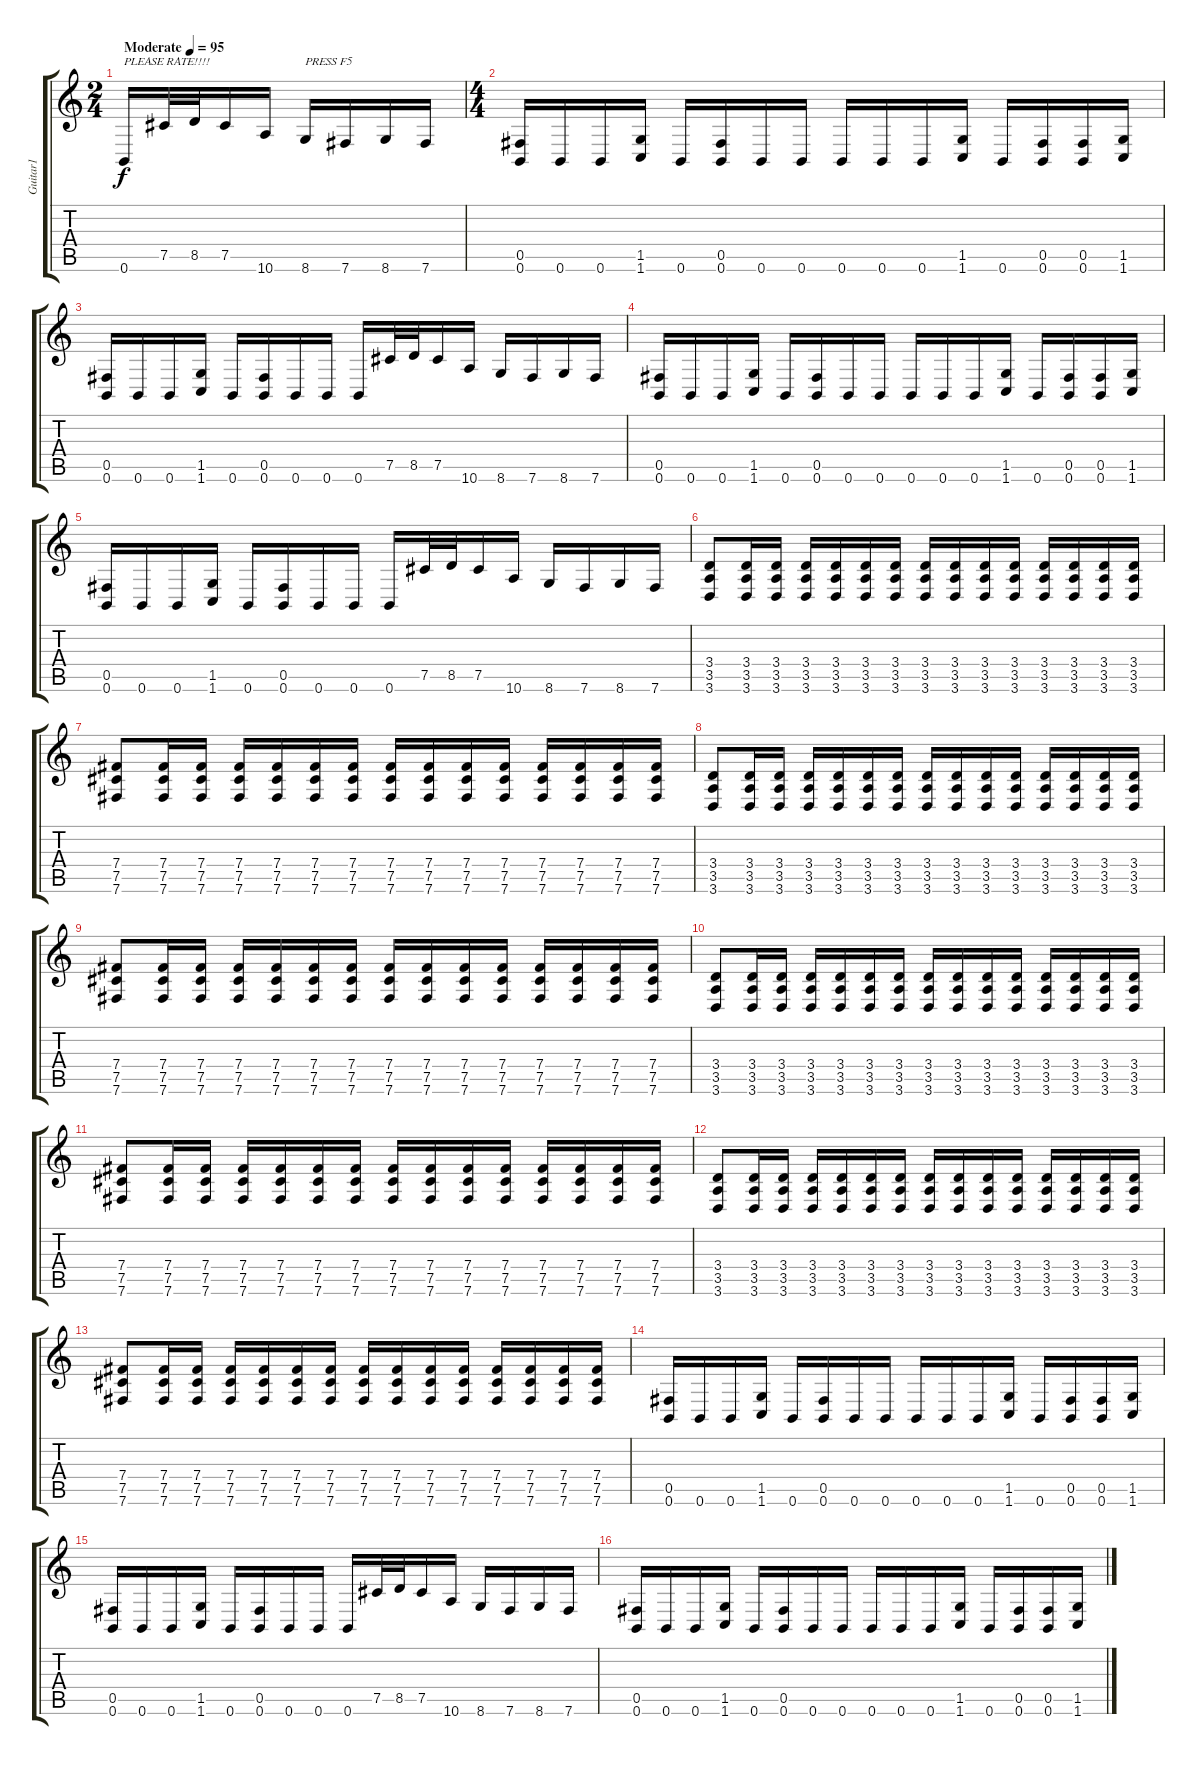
\track ("Guitar1" "Guitar1") {instrument distortionguitar}
\staff {score tabs}
\tuning (Db4 Ab3 E3 B2 Gb2 B1) {hide}
\ts (2 4)
\tempo (95 "Moderate")
\clef g2
\ks c
0.6.16{txt "PLEASE RATE!!!!" dy f instrument distortionguitar} 7.5.32 8.5.32 7.5.16 10.6.16 8.6.16{txt "PRESS F5"} 7.6.16 8.6.16 7.6.16 |
\ts (4 4)
(0.5 0.6).16 0.6.16 0.6.16 (1.5 1.6).16 0.6.16 (0.5 0.6).16 0.6.16 0.6.16 0.6.16 0.6.16 0.6.16 (1.5 1.6).16 0.6.16 (0.5 0.6).16 (0.5 0.6).16 (1.5 1.6).16 |
(0.5 0.6).16 0.6.16 0.6.16 (1.5 1.6).16 0.6.16 (0.5 0.6).16 0.6.16 0.6.16 0.6.16 7.5.32 8.5.32 7.5.16 10.6.16 8.6.16 7.6.16 8.6.16 7.6.16 |
(0.5 0.6).16 0.6.16 0.6.16 (1.5 1.6).16 0.6.16 (0.5 0.6).16 0.6.16 0.6.16 0.6.16 0.6.16 0.6.16 (1.5 1.6).16 0.6.16 (0.5 0.6).16 (0.5 0.6).16 (1.5 1.6).16 |
(0.5 0.6).16 0.6.16 0.6.16 (1.5 1.6).16 0.6.16 (0.5 0.6).16 0.6.16 0.6.16 0.6.16 7.5.32 8.5.32 7.5.16 10.6.16 8.6.16 7.6.16 8.6.16 7.6.16 |
(3.4 3.5 3.6).8 (3.4 3.5 3.6).16 (3.4 3.5 3.6).16 (3.4 3.5 3.6).16 (3.4 3.5 3.6).16 (3.4 3.5 3.6).16 (3.4 3.5 3.6).16 (3.4 3.5 3.6).16 (3.4 3.5 3.6).16 (3.4 3.5 3.6).16 (3.4 3.5 3.6).16 (3.4 3.5 3.6).16 (3.4 3.5 3.6).16 (3.4 3.5 3.6).16 (3.4 3.5 3.6).16 |
(7.4 7.5 7.6).8 (7.4 7.5 7.6).16 (7.4 7.5 7.6).16 (7.4 7.5 7.6).16 (7.4 7.5 7.6).16 (7.4 7.5 7.6).16 (7.4 7.5 7.6).16 (7.4 7.5 7.6).16 (7.4 7.5 7.6).16 (7.4 7.5 7.6).16 (7.4 7.5 7.6).16 (7.4 7.5 7.6).16 (7.4 7.5 7.6).16 (7.4 7.5 7.6).16 (7.4 7.5 7.6).16 |
(3.4 3.5 3.6).8 (3.4 3.5 3.6).16 (3.4 3.5 3.6).16 (3.4 3.5 3.6).16 (3.4 3.5 3.6).16 (3.4 3.5 3.6).16 (3.4 3.5 3.6).16 (3.4 3.5 3.6).16 (3.4 3.5 3.6).16 (3.4 3.5 3.6).16 (3.4 3.5 3.6).16 (3.4 3.5 3.6).16 (3.4 3.5 3.6).16 (3.4 3.5 3.6).16 (3.4 3.5 3.6).16 |
(7.4 7.5 7.6).8 (7.4 7.5 7.6).16 (7.4 7.5 7.6).16 (7.4 7.5 7.6).16 (7.4 7.5 7.6).16 (7.4 7.5 7.6).16 (7.4 7.5 7.6).16 (7.4 7.5 7.6).16 (7.4 7.5 7.6).16 (7.4 7.5 7.6).16 (7.4 7.5 7.6).16 (7.4 7.5 7.6).16 (7.4 7.5 7.6).16 (7.4 7.5 7.6).16 (7.4 7.5 7.6).16 |
(3.4 3.5 3.6).8 (3.4 3.5 3.6).16 (3.4 3.5 3.6).16 (3.4 3.5 3.6).16 (3.4 3.5 3.6).16 (3.4 3.5 3.6).16 (3.4 3.5 3.6).16 (3.4 3.5 3.6).16 (3.4 3.5 3.6).16 (3.4 3.5 3.6).16 (3.4 3.5 3.6).16 (3.4 3.5 3.6).16 (3.4 3.5 3.6).16 (3.4 3.5 3.6).16 (3.4 3.5 3.6).16 |
(7.4 7.5 7.6).8 (7.4 7.5 7.6).16 (7.4 7.5 7.6).16 (7.4 7.5 7.6).16 (7.4 7.5 7.6).16 (7.4 7.5 7.6).16 (7.4 7.5 7.6).16 (7.4 7.5 7.6).16 (7.4 7.5 7.6).16 (7.4 7.5 7.6).16 (7.4 7.5 7.6).16 (7.4 7.5 7.6).16 (7.4 7.5 7.6).16 (7.4 7.5 7.6).16 (7.4 7.5 7.6).16 |
(3.4 3.5 3.6).8 (3.4 3.5 3.6).16 (3.4 3.5 3.6).16 (3.4 3.5 3.6).16 (3.4 3.5 3.6).16 (3.4 3.5 3.6).16 (3.4 3.5 3.6).16 (3.4 3.5 3.6).16 (3.4 3.5 3.6).16 (3.4 3.5 3.6).16 (3.4 3.5 3.6).16 (3.4 3.5 3.6).16 (3.4 3.5 3.6).16 (3.4 3.5 3.6).16 (3.4 3.5 3.6).16 |
(7.4 7.5 7.6).8 (7.4 7.5 7.6).16 (7.4 7.5 7.6).16 (7.4 7.5 7.6).16 (7.4 7.5 7.6).16 (7.4 7.5 7.6).16 (7.4 7.5 7.6).16 (7.4 7.5 7.6).16 (7.4 7.5 7.6).16 (7.4 7.5 7.6).16 (7.4 7.5 7.6).16 (7.4 7.5 7.6).16 (7.4 7.5 7.6).16 (7.4 7.5 7.6).16 (7.4 7.5 7.6).16 |
(0.5 0.6).16 0.6.16 0.6.16 (1.5 1.6).16 0.6.16 (0.5 0.6).16 0.6.16 0.6.16 0.6.16 0.6.16 0.6.16 (1.5 1.6).16 0.6.16 (0.5 0.6).16 (0.5 0.6).16 (1.5 1.6).16 |
(0.5 0.6).16 0.6.16 0.6.16 (1.5 1.6).16 0.6.16 (0.5 0.6).16 0.6.16 0.6.16 0.6.16 7.5.32 8.5.32 7.5.16 10.6.16 8.6.16 7.6.16 8.6.16 7.6.16 |
(0.5 0.6).16 0.6.16 0.6.16 (1.5 1.6).16 0.6.16 (0.5 0.6).16 0.6.16 0.6.16 0.6.16 0.6.16 0.6.16 (1.5 1.6).16 0.6.16 (0.5 0.6).16 (0.5 0.6).16 (1.5 1.6).16
